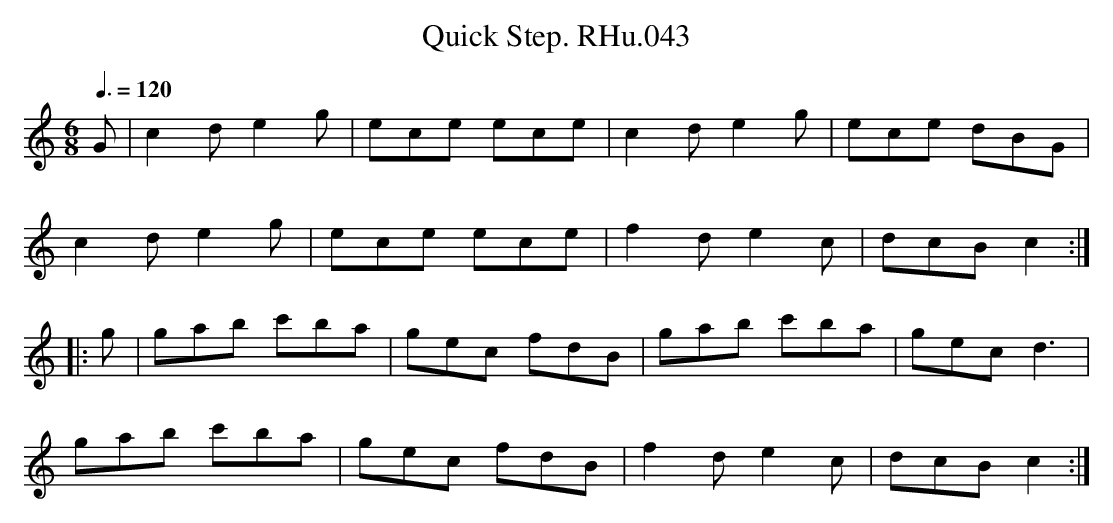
X:1
T:Quick Step. RHu.043
M:6/8
L:1/8
Q:3/8=120
K:C major
G|c2de2g|ece ece|c2de2g|ece dBG|!
c2de2g|ece ece|f2de2c|dcB c2::!
g|gab c'ba|gec fdB|gab c'ba|gec d3|!
gab c'ba|gec fdB|f2de2c|dcB c2:|
